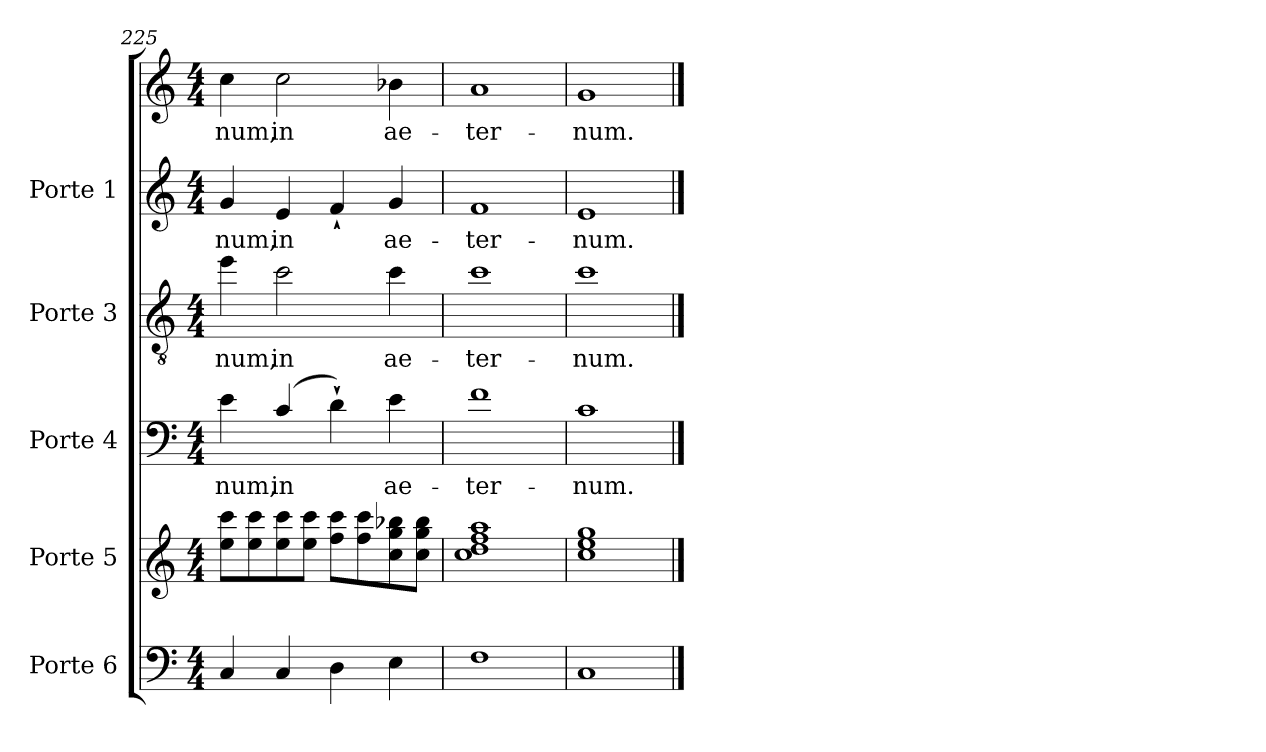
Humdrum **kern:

**kern	**kern	**kern	**text	**kern	**text	**kern	**text	**kern	**text
*part5	*part4	*part3	*part3	*part2	*part2	*part1	*part1	*part1	*part1
*staff6	*staff5	*staff4	*staff4	*staff3	*staff3	*staff2	*staff2	*staff1	*staff1
*I"Porte 6	*I"Porte 5	*I"Porte 4	*	*I"Porte 3	*	*I"Porte 1	*	*	*
*clefF4	*clefG2	*clefF4	*	*clefGv2	*	*clefG2	*	*clefG2	*
*	*	*ITrd7c12	*	*ITrd7c12	*	*	*	*	*
*M4/4	*M4/4	*M4/4	*	*M4/4	*	*M4/4	*	*M4/4	*
=225	=225	=225	=225	=225	=225	=225	=225	=225	=225
!	!	!	!LO:LY:b	!	!LO:LY:b	!	!LO:LY:b	!	!LO:LY:b
4C/	8ccc\ 8ee\L	4E\	-num,	4e\	-num,	4g/	-num,	4cc\	-num,
.	8ccc\ 8ee\	.	.	.	.	.	.	.	.
!	!	!	!LO:LY:b	!	!LO:LY:b	!	!LO:LY:b	!	!LO:LY:b
4C/	8ccc\ 8ee\	(>4C/	in	2c\	in	4e/	in	2cc\	in
.	8ccc\ 8ee\J	.	.	.	.	.	.	.	.
!	!	!	!LO:LY:b	!	!	!	!LO:LY:b	!	!
4D\	8ccc\ 8ff\L	4D`>\)	.	.	.	4f`</	.	.	.
.	8ccc\ 8ff\	.	.	.	.	.	.	.	.
!	!	!	!LO:LY:b	!	!LO:LY:b	!	!LO:LY:b	!	!LO:LY:b
4E\	8bb-X\ 8gg\ 8cc\	4E\	ae-	4c\	ae-	4g/	ae-	4b-X\	ae-
.	8bb-\ 8gg\ 8cc\J	.	.	.	.	.	.	.	.
=226	=226	=226	=226	=226	=226	=226	=226	=226	=226
!	!	!	!LO:LY:b	!	!LO:LY:b	!	!LO:LY:b	!	!LO:LY:b
1F	1aa 1ff 1dd 1cc	1F	-ter-	1c	-ter-	1f	-ter-	1a	-ter-
=227	=227	=227	=227	=227	=227	=227	=227	=227	=227
!	!	!	!LO:LY:b	!	!LO:LY:b	!	!LO:LY:b	!	!LO:LY:b
1C	1gg 1ee 1cc	1C	-num.	1c	-num.	1e	num.	1g	-num.
==	==	==	==	==	==	==	==	==	==
*-	*-	*-	*-	*-	*-	*-	*-	*-	*-
